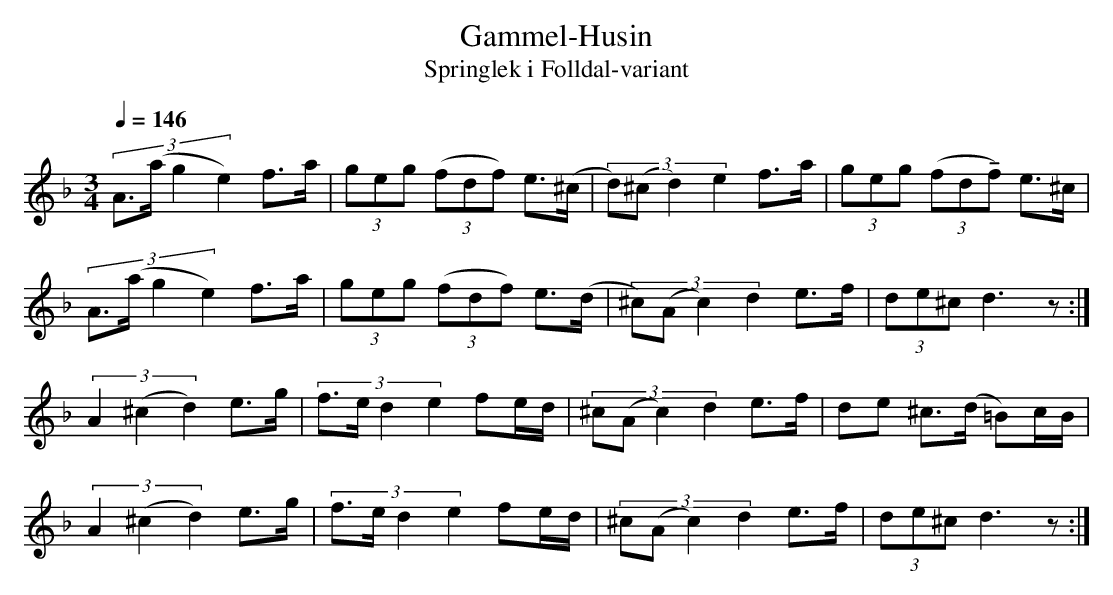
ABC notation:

X:1
T:Gammel-Husin
T:Springlek i Folldal-variant
M:3/4
L:1/8
Q:1/4=146
K:Dm
(3:2:4A>(a g2e2) f>a|(3geg (3(fdf) e>(^c|(3:2:4d)(^c d2)e2 f>a|(3geg (3(fd!tenuto!f) e>^c|!
(3:2:4A>(a g2e2) f>a|(3geg (3(fdf) e>(d|(3:2:4^c)(A c2)d2 e>f|(3de^c d3z:|!
(3A2 (^c2d2) e>g|(3:2:4f>e d2e2 fe/d/|(3:2:4^c(A c2)d2 e>f|de ^c>(d =B)c/B/|!
(3A2 (^c2d2) e>g|(3:2:4f>e d2e2 fe/d/|(3:2:4^c(A c2)d2 e>f|(3de^c d3z:|]
